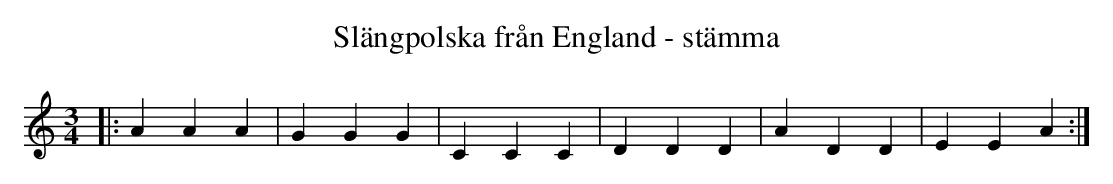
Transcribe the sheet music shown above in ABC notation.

X:1
T:Slängpolska från England - stämma
M:3/4
L:1/4
K:Am
|:AAA|GGG|CCC|DDD|ADD|EEA:|
